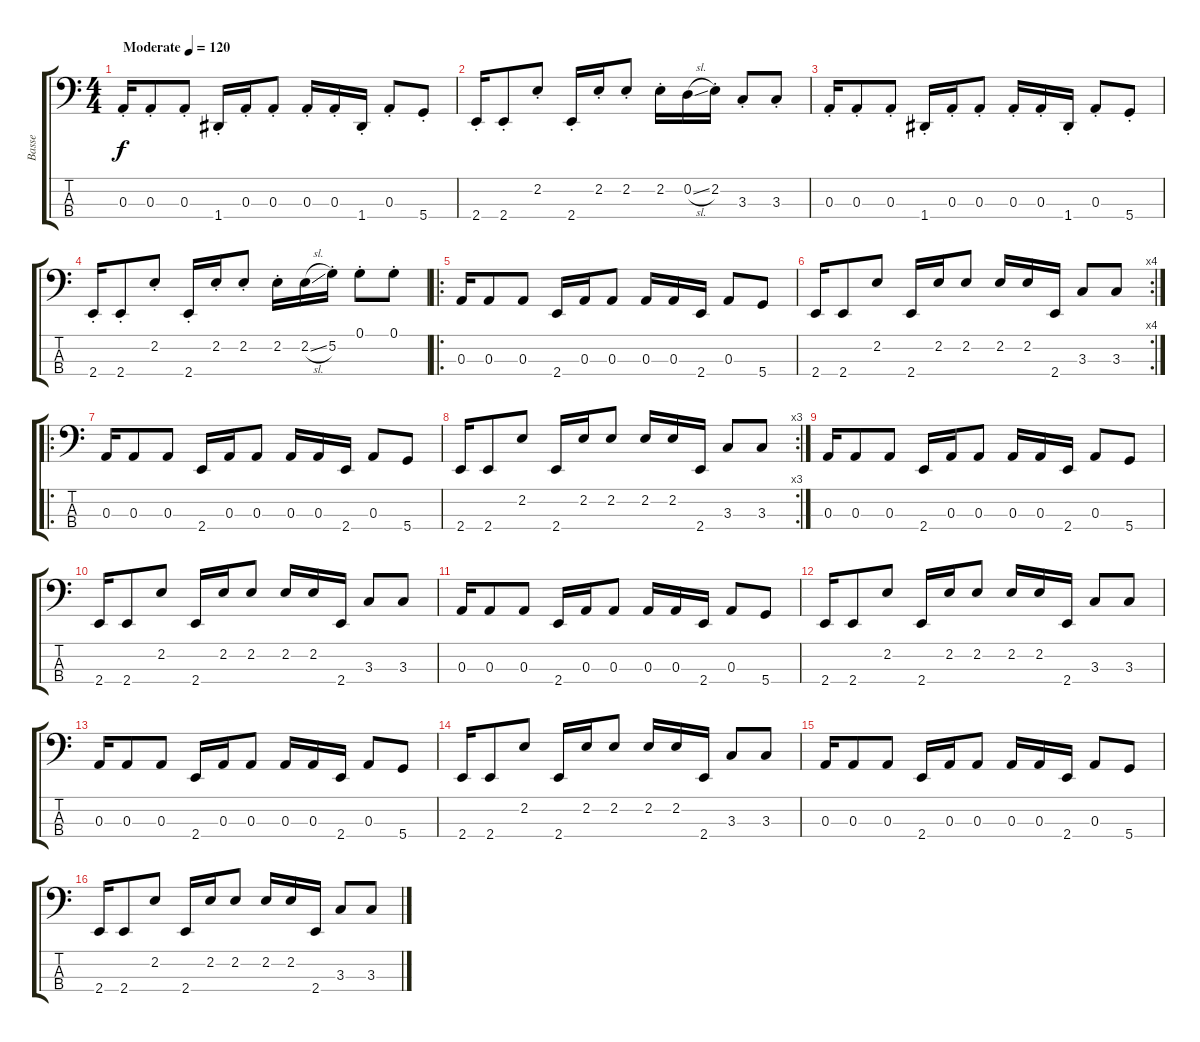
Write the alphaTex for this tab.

\track ("Basse" "Basse") {instrument electricbasspick}
\staff {score tabs}
\tuning (G2 D2 A1 D1) {hide}
\ts (4 4)
\tempo (120 "Moderate")
\clef f4
\ks c
0.3{st}.16{dy f instrument electricbasspick} 0.3{st}.8 0.3{st}.8 1.4{st}.16 0.3{st}.16 0.3{st}.8 0.3{st}.16 0.3{st}.16 1.4{st}.16 0.3{st}.8 5.4{st}.8 |
2.4{st}.16 2.4{st}.8 2.2{st}.8 2.4{st}.16 2.2{st}.16 2.2{st}.8 2.2{st}.16 0.2{sl}.16 2.2{st}.16 3.3{st}.8 3.3{st}.8 |
0.3{st}.16 0.3{st}.8 0.3{st}.8 1.4{st}.16 0.3{st}.16 0.3{st}.8 0.3{st}.16 0.3{st}.16 1.4{st}.16 0.3{st}.8 5.4{st}.8 |
2.4{st}.16 2.4{st}.8 2.2{st}.8 2.4{st}.16 2.2{st}.16 2.2{st}.8 2.2{st}.16 2.2{sl}.16 5.2{st}.16 0.1{st}.8 0.1{st}.8 |
\ro
0.3.16 0.3.8 0.3.8 2.4.16 0.3.16 0.3.8 0.3.16 0.3.16 2.4.16 0.3.8 5.4.8 |
\rc 4
2.4.16 2.4.8 2.2.8 2.4.16 2.2.16 2.2.8 2.2.16 2.2.16 2.4.16 3.3.8 3.3.8 |
\ro
0.3.16 0.3.8 0.3.8 2.4.16 0.3.16 0.3.8 0.3.16 0.3.16 2.4.16 0.3.8 5.4.8 |
\rc 3
2.4.16 2.4.8 2.2.8 2.4.16 2.2.16 2.2.8 2.2.16 2.2.16 2.4.16 3.3.8 3.3.8 |
0.3.16 0.3.8 0.3.8 2.4.16 0.3.16 0.3.8 0.3.16 0.3.16 2.4.16 0.3.8 5.4.8 |
2.4.16 2.4.8 2.2.8 2.4.16 2.2.16 2.2.8 2.2.16 2.2.16 2.4.16 3.3.8 3.3.8 |
0.3.16 0.3.8 0.3.8 2.4.16 0.3.16 0.3.8 0.3.16 0.3.16 2.4.16 0.3.8 5.4.8 |
2.4.16 2.4.8 2.2.8 2.4.16 2.2.16 2.2.8 2.2.16 2.2.16 2.4.16 3.3.8 3.3.8 |
0.3.16 0.3.8 0.3.8 2.4.16 0.3.16 0.3.8 0.3.16 0.3.16 2.4.16 0.3.8 5.4.8 |
2.4.16 2.4.8 2.2.8 2.4.16 2.2.16 2.2.8 2.2.16 2.2.16 2.4.16 3.3.8 3.3.8 |
0.3.16 0.3.8 0.3.8 2.4.16 0.3.16 0.3.8 0.3.16 0.3.16 2.4.16 0.3.8 5.4.8 |
2.4.16 2.4.8 2.2.8 2.4.16 2.2.16 2.2.8 2.2.16 2.2.16 2.4.16 3.3.8 3.3.8
